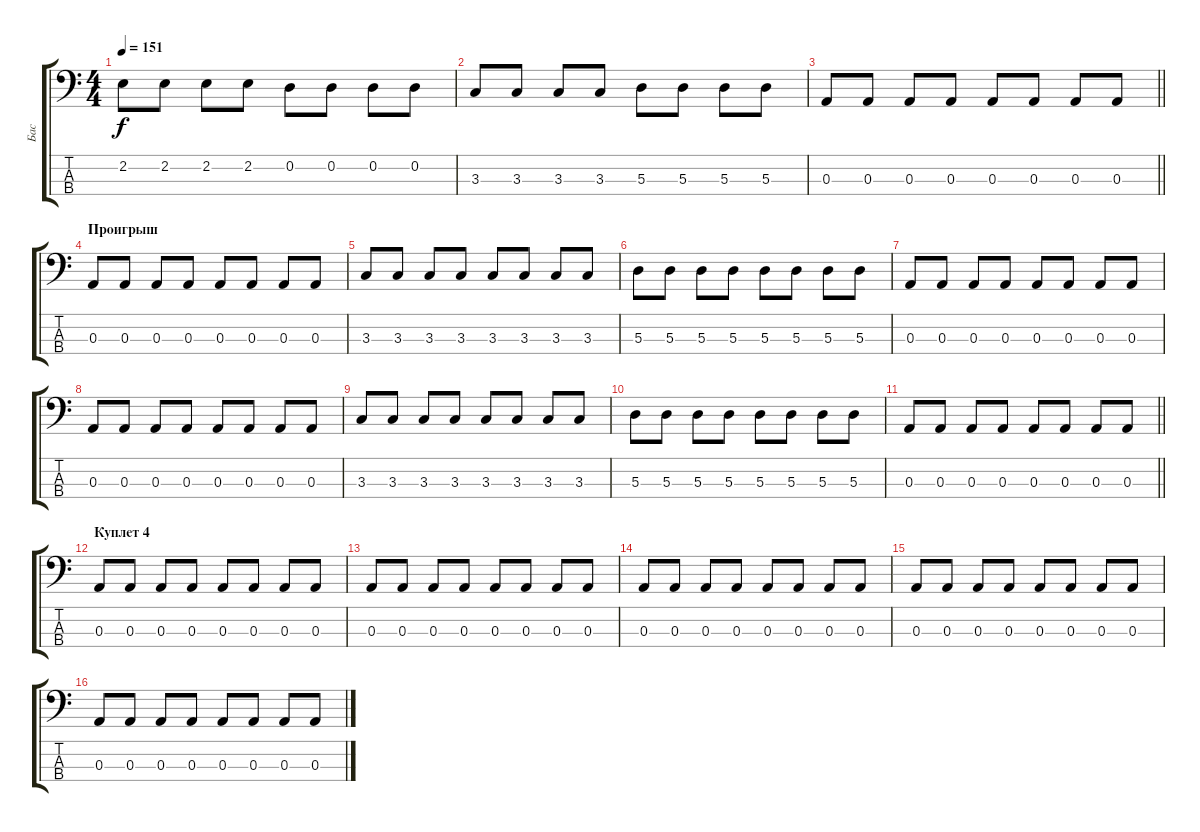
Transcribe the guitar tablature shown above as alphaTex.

\track ("Бас" "Бас") {instrument electricbassfinger}
\staff {score tabs}
\tuning (G2 D2 A1 E1) {hide}
\ts (4 4)
\tempo 151
\clef f4
\ks c
2.2.8{dy f} 2.2.8 2.2.8 2.2.8 0.2.8 0.2.8 0.2.8 0.2.8 |
3.3.8 3.3.8 3.3.8 3.3.8 5.3.8 5.3.8 5.3.8 5.3.8 |
\barLineRight lightlight
0.3.8 0.3.8 0.3.8 0.3.8 0.3.8 0.3.8 0.3.8 0.3.8 |
\section ("" "Проигрыш")
0.3.8 0.3.8 0.3.8 0.3.8 0.3.8 0.3.8 0.3.8 0.3.8 |
3.3.8 3.3.8 3.3.8 3.3.8 3.3.8 3.3.8 3.3.8 3.3.8 |
5.3.8 5.3.8 5.3.8 5.3.8 5.3.8 5.3.8 5.3.8 5.3.8 |
0.3.8 0.3.8 0.3.8 0.3.8 0.3.8 0.3.8 0.3.8 0.3.8 |
0.3.8 0.3.8 0.3.8 0.3.8 0.3.8 0.3.8 0.3.8 0.3.8 |
3.3.8 3.3.8 3.3.8 3.3.8 3.3.8 3.3.8 3.3.8 3.3.8 |
5.3.8 5.3.8 5.3.8 5.3.8 5.3.8 5.3.8 5.3.8 5.3.8 |
\barLineRight lightlight
0.3.8 0.3.8 0.3.8 0.3.8 0.3.8 0.3.8 0.3.8 0.3.8 |
\section ("" "Куплет 4")
0.3.8 0.3.8 0.3.8 0.3.8 0.3.8 0.3.8 0.3.8 0.3.8 |
0.3.8 0.3.8 0.3.8 0.3.8 0.3.8 0.3.8 0.3.8 0.3.8 |
0.3.8 0.3.8 0.3.8 0.3.8 0.3.8 0.3.8 0.3.8 0.3.8 |
0.3.8 0.3.8 0.3.8 0.3.8 0.3.8 0.3.8 0.3.8 0.3.8 |
0.3.8 0.3.8 0.3.8 0.3.8 0.3.8 0.3.8 0.3.8 0.3.8
